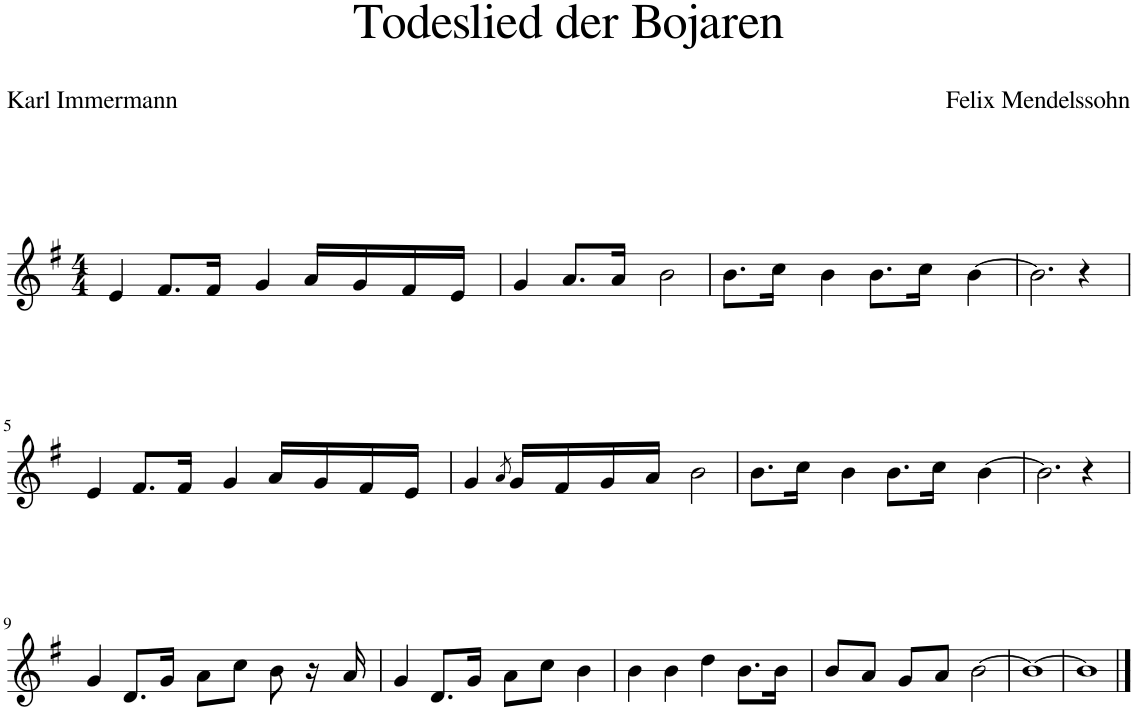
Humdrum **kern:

**kern
*part1
*staff1
*I"Piano
*I'Pno
*clefG2
*k[f#]
*M4/4
=1
4e/
8.f#/L
16f#/Jk
4g/
16a/LL
16g/
16f#/
16e/JJ
=2
4g/
8.a/L
16a/Jk
2b\
=3
8.b\L
16cc\Jk
4b\
8.b\L
16cc\Jk
[4b\
=4
2.b\]
4r
!!LO:LB:g=z
=5
4e/
8.f#/L
16f#/Jk
4g/
16a/LL
16g/
16f#/
16e/JJ
=6
4g/
8qa/
16g/LL
16f#/
16g/
16a/JJ
2b\
=7
8.b\L
16cc\Jk
4b\
8.b\L
16cc\Jk
[4b\
=8
2.b\]
4r
!!LO:LB:g=z
=9
4g/
8.d/L
16g/Jk
8a\L
8cc\J
8b\
16r
16a/
=10
4g/
8.d/L
16g/Jk
8a\L
8cc\J
4b\
=11
4b\
4b\
4dd\
8.b\L
16b\Jk
=12
8b/L
8a/J
8g/L
8a/J
[2b\
=13
1b_
=14
1b]
==
*-
